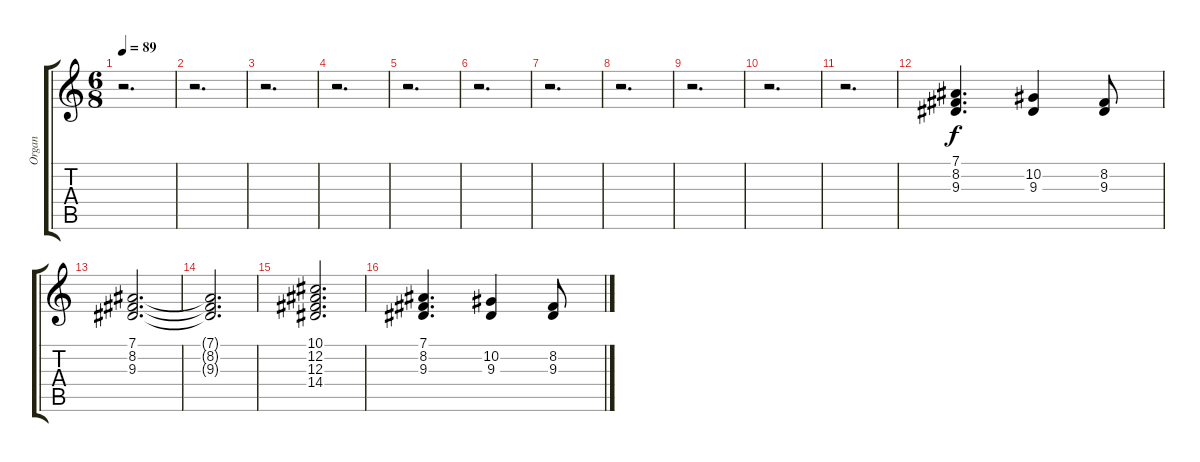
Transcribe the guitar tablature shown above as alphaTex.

\track ("Organ" "Organ") {instrument percussiveorgan}
\staff {score tabs}
\tuning (Eb4 Bb3 Gb3 Db3 Ab2 Eb2) {hide}
\ts (6 8)
\tempo 89
\clef g2
\ks c
r.2{d dy f} |
r.2{d} |
r.2{d} |
r.2{d} |
r.2{d} |
r.2{d} |
r.2{d} |
r.2{d} |
r.2{d} |
r.2{d} |
r.2{d} |
(7.1 8.2 9.3).4{d} (10.2 9.3).4 (8.2 9.3).8 |
(7.1 8.2 9.3).2{d} |
(7.1{t} 8.2{t} 9.3{t}).2{d} |
(10.1 12.2 12.3 14.4).2{d} |
(7.1 8.2 9.3).4{d} (10.2 9.3).4 (8.2 9.3).8
